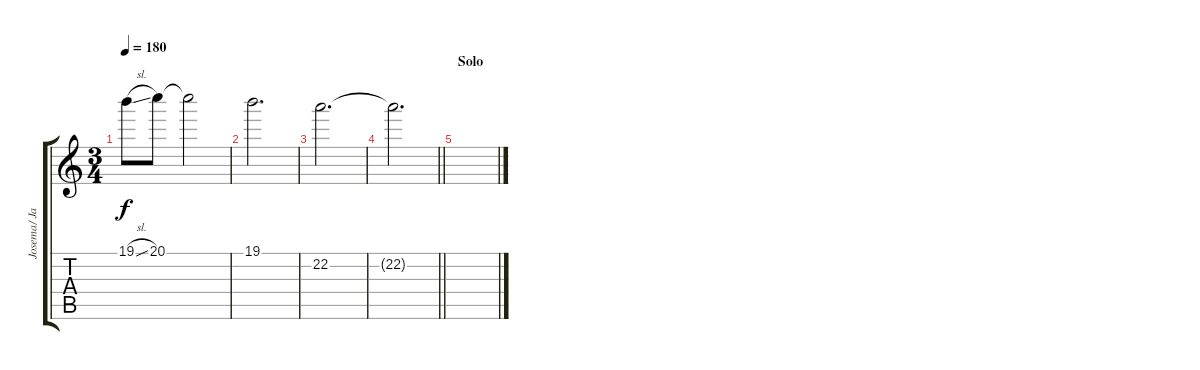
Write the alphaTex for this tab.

\track ("Josema/ Javi (Morphwiz)" "Josema/ Ja") {instrument flute}
\staff {score tabs}
\tuning (E5 B4 G4 D4 A3 E3) {hide}
\ts (3 4)
\tempo 180
\clef g2
\ks c
19.1{sl}.8{dy f} 20.1.8 20.1{t}.2 |
19.1.2{d} |
22.2.2{d} |
\barLineRight lightlight
22.2{t}.2{d} |
\section ("" "Solo")
